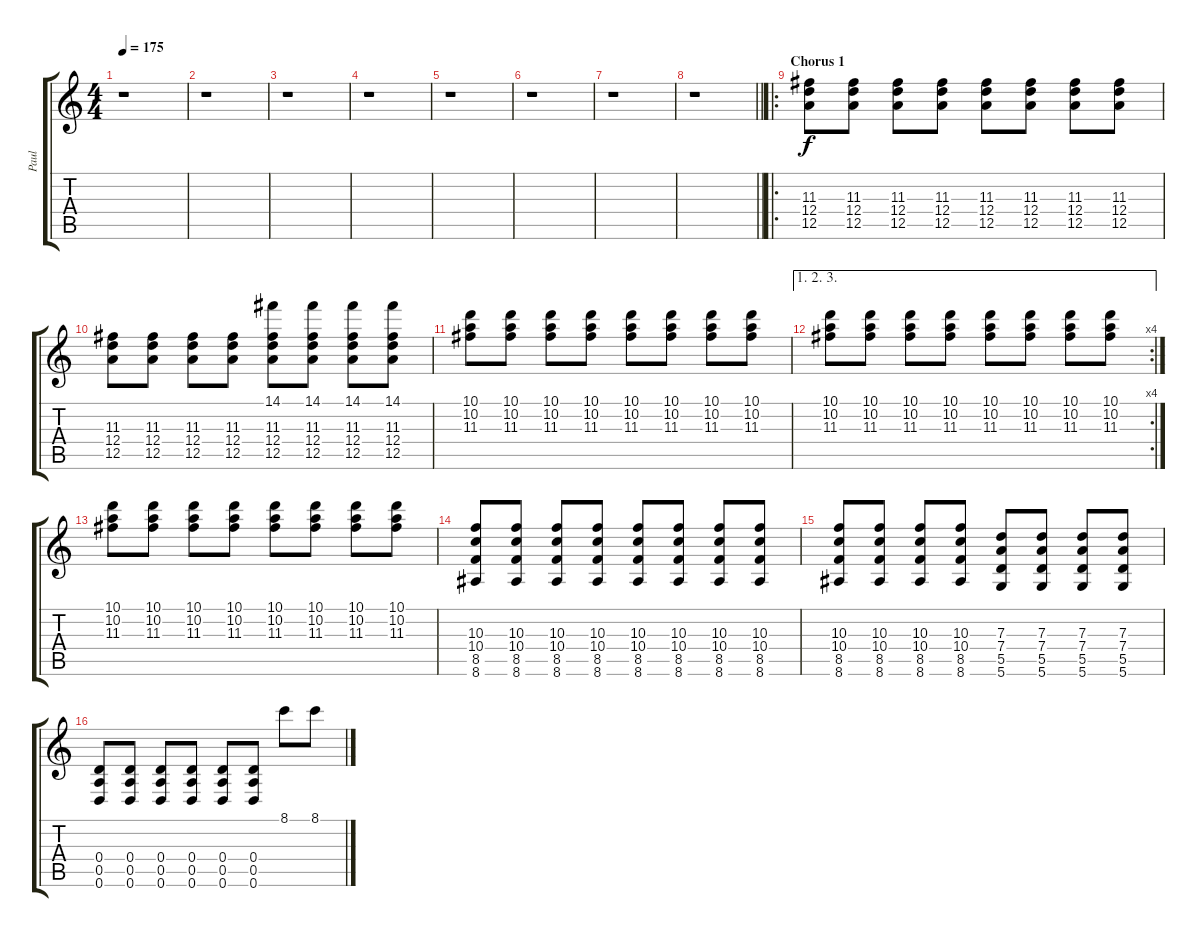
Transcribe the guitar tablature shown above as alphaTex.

\track ("Paul" "Paul") {instrument overdrivenguitar}
\staff {score tabs}
\tuning (E4 B3 G3 D3 A2 D2) {hide}
\ts (4 4)
\tempo 175
\clef g2
\ks c
r.1{dy f} |
r.1 |
r.1 |
r.1 |
r.1 |
r.1 |
r.1 |
\barLineRight lightlight
r.1 |
\ro
\section ("" "Chorus 1")
(11.3 12.4 12.5).8 (11.3 12.4 12.5).8 (11.3 12.4 12.5).8 (11.3 12.4 12.5).8 (11.3 12.4 12.5).8 (11.3 12.4 12.5).8 (11.3 12.4 12.5).8 (11.3 12.4 12.5).8 |
(11.3 12.4 12.5).8 (11.3 12.4 12.5).8 (11.3 12.4 12.5).8 (11.3 12.4 12.5).8 (14.1 11.3 12.4 12.5).8 (14.1 11.3 12.4 12.5).8 (14.1 11.3 12.4 12.5).8 (14.1 11.3 12.4 12.5).8 |
(10.1 10.2 11.3).8 (10.1 10.2 11.3).8 (10.1 10.2 11.3).8 (10.1 10.2 11.3).8 (10.1 10.2 11.3).8 (10.1 10.2 11.3).8 (10.1 10.2 11.3).8 (10.1 10.2 11.3).8 |
\ae (1 2 3)
\rc 4
(10.1 10.2 11.3).8 (10.1 10.2 11.3).8 (10.1 10.2 11.3).8 (10.1 10.2 11.3).8 (10.1 10.2 11.3).8 (10.1 10.2 11.3).8 (10.1 10.2 11.3).8 (10.1 10.2 11.3).8 |
(10.1 10.2 11.3).8 (10.1 10.2 11.3).8 (10.1 10.2 11.3).8 (10.1 10.2 11.3).8 (10.1 10.2 11.3).8 (10.1 10.2 11.3).8 (10.1 10.2 11.3).8 (10.1 10.2 11.3).8 |
(10.3 10.4 8.5 8.6).8 (10.3 10.4 8.5 8.6).8 (10.3 10.4 8.5 8.6).8 (10.3 10.4 8.5 8.6).8 (10.3 10.4 8.5 8.6).8 (10.3 10.4 8.5 8.6).8 (10.3 10.4 8.5 8.6).8 (10.3 10.4 8.5 8.6).8 |
(10.3 10.4 8.5 8.6).8 (10.3 10.4 8.5 8.6).8 (10.3 10.4 8.5 8.6).8 (10.3 10.4 8.5 8.6).8 (7.3 7.4 5.5 5.6).8 (7.3 7.4 5.5 5.6).8 (7.3 7.4 5.5 5.6).8 (7.3 7.4 5.5 5.6).8 |
(0.4 0.5 0.6).8 (0.4 0.5 0.6).8 (0.4 0.5 0.6).8 (0.4 0.5 0.6).8 (0.4 0.5 0.6).8 (0.4 0.5 0.6).8 8.1.8 8.1.8
